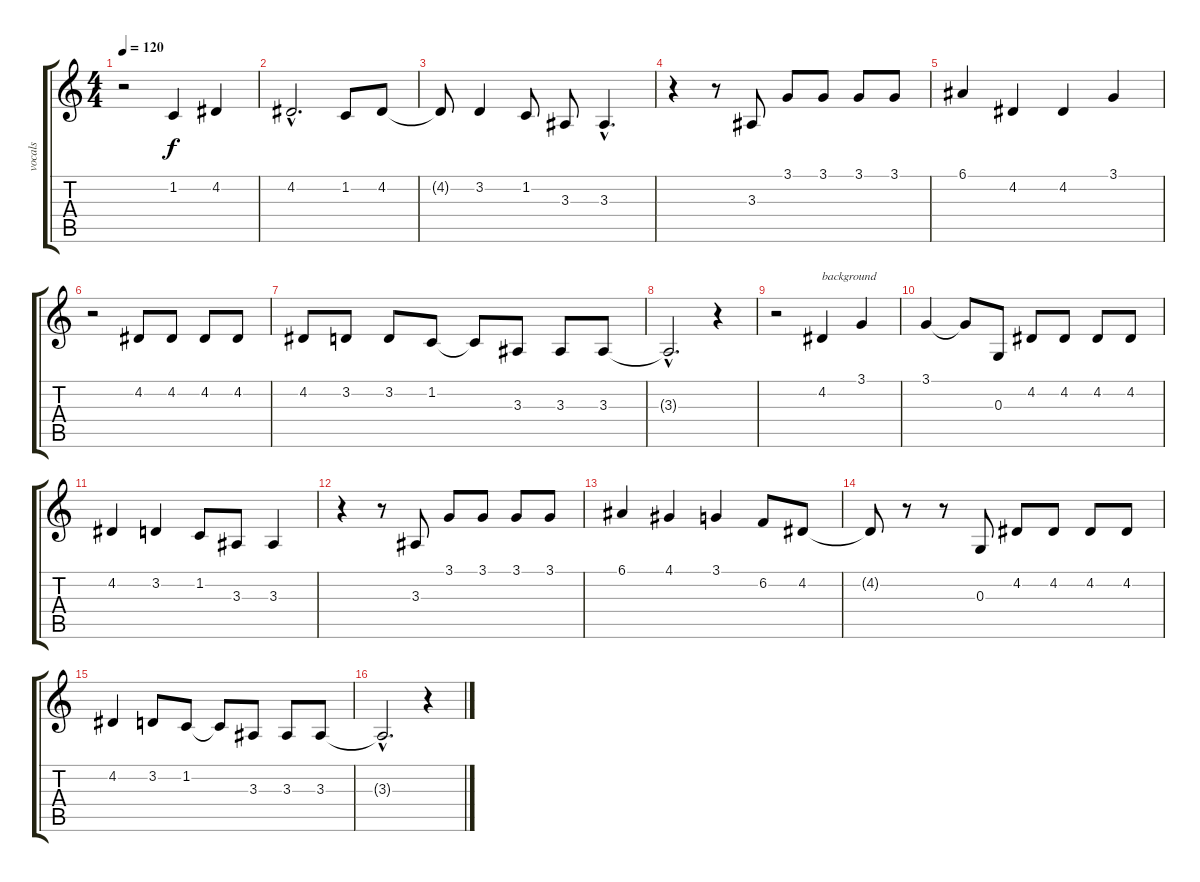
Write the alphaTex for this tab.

\track ("vocals" "vocals") {instrument viola}
\staff {score tabs}
\tuning (E4 B3 G3 D3 A2 E2) {hide}
\ts (4 4)
\tempo 120
\clef g2
\ks c
r.2{dy f} 1.2.4 4.2.4 |
4.2{hac}.2{d} 1.2.8 4.2.8 |
4.2{t}.8 3.2.4 1.2.8 3.3.8 3.3{hac}.4{d} |
r.4 r.8 3.3.8 3.1.8 3.1.8 3.1.8 3.1.8 |
6.1.4 4.2.4 4.2.4 3.1.4 |
r.2 4.2.8 4.2.8 4.2.8 4.2.8 |
4.2.8 3.2.8 3.2.8 1.2.8 1.2{t}.8 3.3.8 3.3.8 3.3.8 |
3.3{hac t}.2{d} r.4 |
r.2 4.2.4{txt "background"} 3.1.4 |
3.1.4 3.1{t}.8 0.3.8 4.2.8 4.2.8 4.2.8 4.2.8 |
4.2.4 3.2.4 1.2.8 3.3.8 3.3.4 |
r.4 r.8 3.3.8 3.1.8 3.1.8 3.1.8 3.1.8 |
6.1.4 4.1.4 3.1.4 6.2.8 4.2.8 |
4.2{t}.8 r.8 r.8 0.3.8 4.2.8 4.2.8 4.2.8 4.2.8 |
4.2.4 3.2.8 1.2.8 1.2{t}.8 3.3.8 3.3.8 3.3.8 |
3.3{hac t}.2{d} r.4
